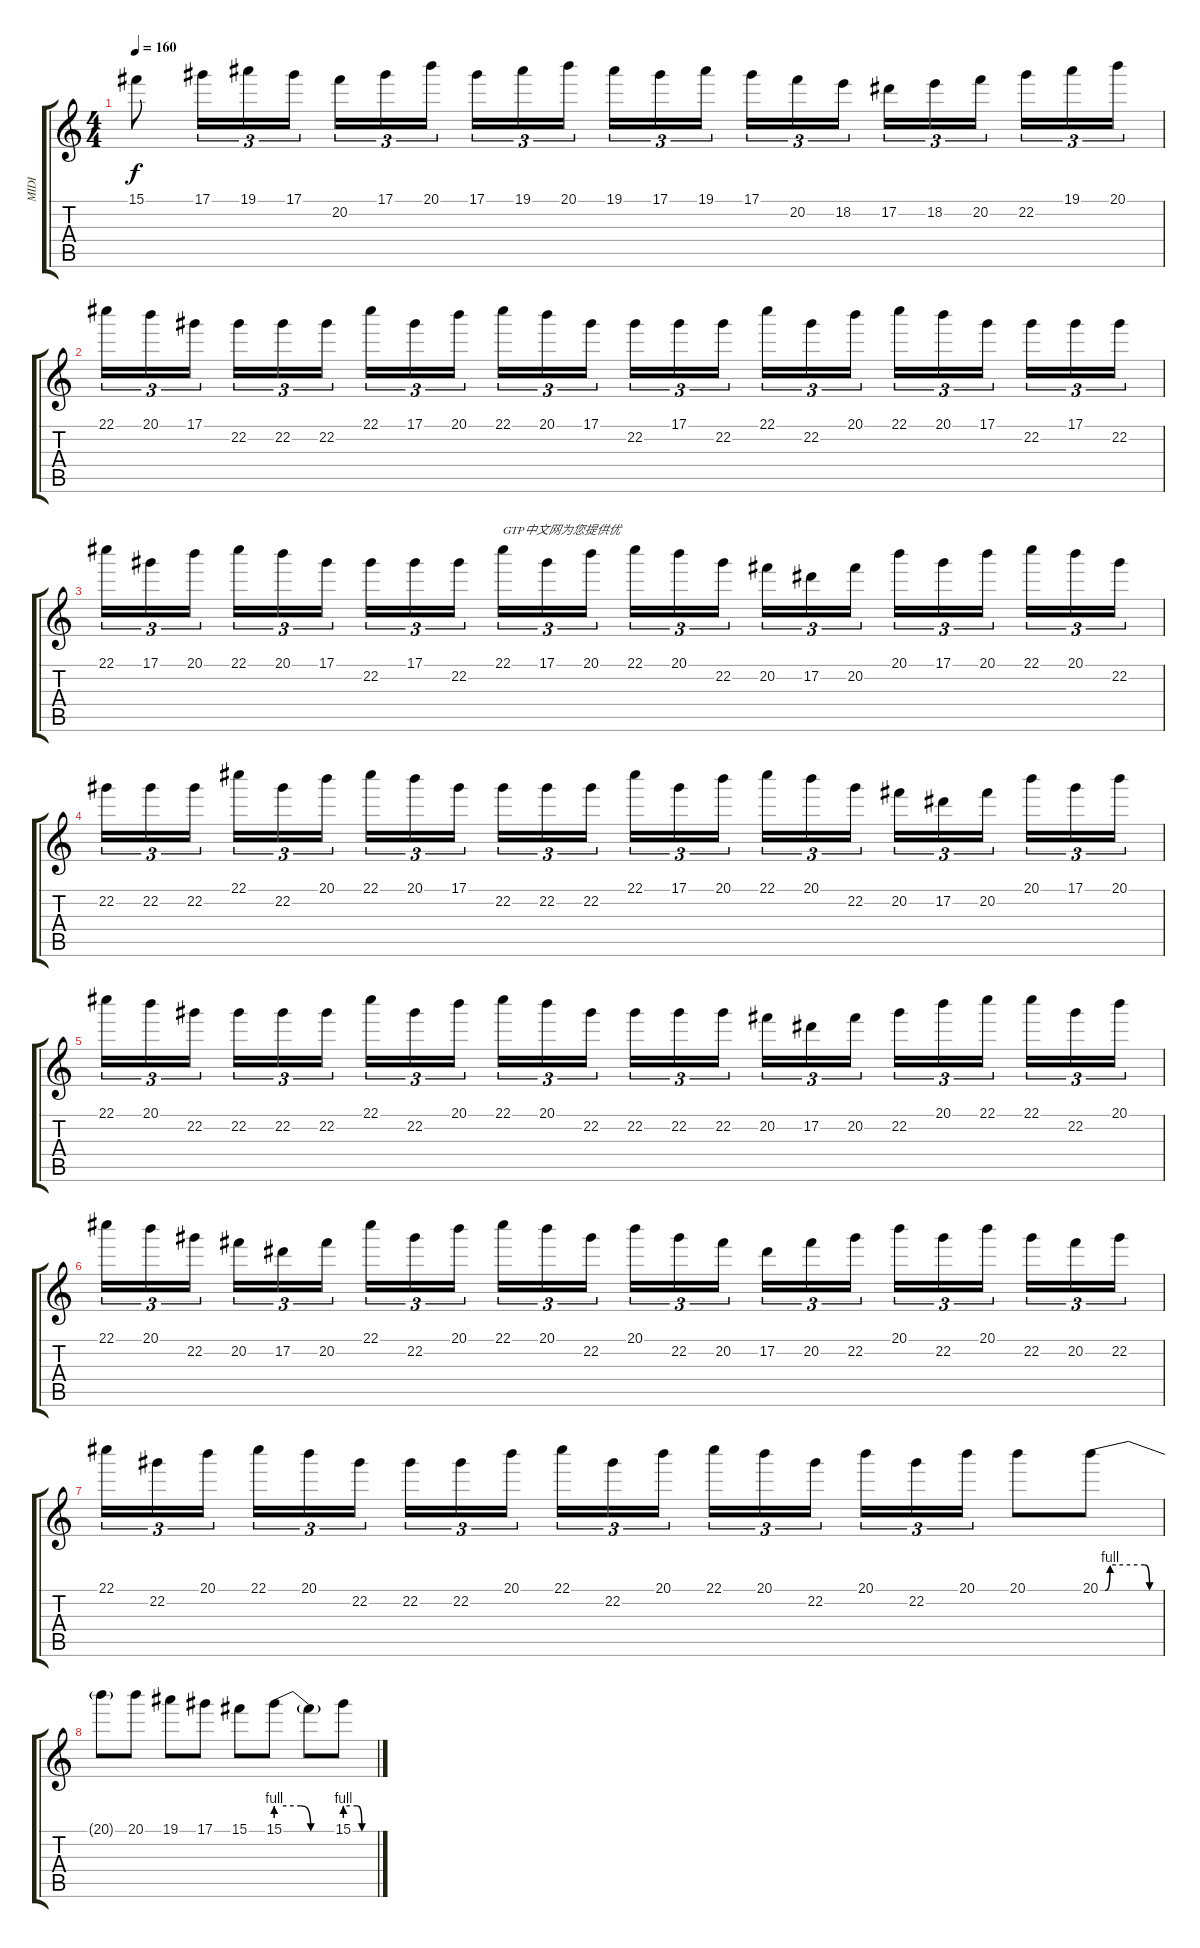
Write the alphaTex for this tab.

\track ("MIDI" "MIDI") {instrument distortionguitar}
\staff {score tabs}
\tuning (Eb4 Bb3 Gb3 Db3 Ab2 Eb2) {hide}
\ts (4 4)
\tempo 160
\clef g2
\ks c
15.1{t}.8{dy f} 17.1.16{tu (3 2)} 19.1.16{tu (3 2)} 17.1.16{tu (3 2)} 20.2.16{tu (3 2)} 17.1.16{tu (3 2)} 20.1.16{tu (3 2) beam splitsecondary} 17.1.16{tu (3 2)} 19.1.16{tu (3 2)} 20.1.16{tu (3 2)} 19.1.16{tu (3 2)} 17.1.16{tu (3 2)} 19.1.16{tu (3 2) beam splitsecondary} 17.1.16{tu (3 2)} 20.2.16{tu (3 2)} 18.2.16{tu (3 2)} 17.2.16{tu (3 2)} 18.2.16{tu (3 2)} 20.2.16{tu (3 2) beam splitsecondary} 22.2.16{tu (3 2)} 19.1.16{tu (3 2)} 20.1.16{tu (3 2)} |
22.1.16{tu (3 2)} 20.1.16{tu (3 2)} 17.1.16{tu (3 2) beam splitsecondary} 22.2.16{tu (3 2)} 22.2.16{tu (3 2)} 22.2.16{tu (3 2)} 22.1.16{tu (3 2)} 17.1.16{tu (3 2)} 20.1.16{tu (3 2) beam splitsecondary} 22.1.16{tu (3 2)} 20.1.16{tu (3 2)} 17.1.16{tu (3 2)} 22.2.16{tu (3 2)} 17.1.16{tu (3 2)} 22.2.16{tu (3 2) beam splitsecondary} 22.1.16{tu (3 2)} 22.2.16{tu (3 2)} 20.1.16{tu (3 2)} 22.1.16{tu (3 2)} 20.1.16{tu (3 2)} 17.1.16{tu (3 2) beam splitsecondary} 22.2.16{tu (3 2)} 17.1.16{tu (3 2)} 22.2.16{tu (3 2)} |
22.1.16{tu (3 2)} 17.1.16{tu (3 2)} 20.1.16{tu (3 2) beam splitsecondary} 22.1.16{tu (3 2)} 20.1.16{tu (3 2)} 17.1.16{tu (3 2)} 22.2.16{tu (3 2)} 17.1.16{tu (3 2)} 22.2.16{tu (3 2) beam splitsecondary} 22.1.16{tu (3 2) txt "GTP中文网为您提供优"} 17.1.16{tu (3 2)} 20.1.16{tu (3 2)} 22.1.16{tu (3 2)} 20.1.16{tu (3 2)} 22.2.16{tu (3 2) beam splitsecondary} 20.2.16{tu (3 2)} 17.2.16{tu (3 2)} 20.2.16{tu (3 2)} 20.1.16{tu (3 2)} 17.1.16{tu (3 2)} 20.1.16{tu (3 2) beam splitsecondary} 22.1.16{tu (3 2)} 20.1.16{tu (3 2)} 22.2.16{tu (3 2)} |
22.2.16{tu (3 2)} 22.2.16{tu (3 2)} 22.2.16{tu (3 2) beam splitsecondary} 22.1.16{tu (3 2)} 22.2.16{tu (3 2)} 20.1.16{tu (3 2)} 22.1.16{tu (3 2)} 20.1.16{tu (3 2)} 17.1.16{tu (3 2) beam splitsecondary} 22.2.16{tu (3 2)} 22.2.16{tu (3 2)} 22.2.16{tu (3 2)} 22.1.16{tu (3 2)} 17.1.16{tu (3 2)} 20.1.16{tu (3 2) beam splitsecondary} 22.1.16{tu (3 2)} 20.1.16{tu (3 2)} 22.2.16{tu (3 2)} 20.2.16{tu (3 2)} 17.2.16{tu (3 2)} 20.2.16{tu (3 2) beam splitsecondary} 20.1.16{tu (3 2)} 17.1.16{tu (3 2)} 20.1.16{tu (3 2)} |
22.1.16{tu (3 2)} 20.1.16{tu (3 2)} 22.2.16{tu (3 2) beam splitsecondary} 22.2.16{tu (3 2)} 22.2.16{tu (3 2)} 22.2.16{tu (3 2)} 22.1.16{tu (3 2)} 22.2.16{tu (3 2)} 20.1.16{tu (3 2) beam splitsecondary} 22.1.16{tu (3 2)} 20.1.16{tu (3 2)} 22.2.16{tu (3 2)} 22.2.16{tu (3 2)} 22.2.16{tu (3 2)} 22.2.16{tu (3 2) beam splitsecondary} 20.2.16{tu (3 2)} 17.2.16{tu (3 2)} 20.2.16{tu (3 2)} 22.2.16{tu (3 2)} 20.1.16{tu (3 2)} 22.1.16{tu (3 2) beam splitsecondary} 22.1.16{tu (3 2)} 22.2.16{tu (3 2)} 20.1.16{tu (3 2)} |
22.1.16{tu (3 2)} 20.1.16{tu (3 2)} 22.2.16{tu (3 2) beam splitsecondary} 20.2.16{tu (3 2)} 17.2.16{tu (3 2)} 20.2.16{tu (3 2)} 22.1.16{tu (3 2)} 22.2.16{tu (3 2)} 20.1.16{tu (3 2) beam splitsecondary} 22.1.16{tu (3 2)} 20.1.16{tu (3 2)} 22.2.16{tu (3 2)} 20.1.16{tu (3 2)} 22.2.16{tu (3 2)} 20.2.16{tu (3 2) beam splitsecondary} 17.2.16{tu (3 2)} 20.2.16{tu (3 2)} 22.2.16{tu (3 2)} 20.1.16{tu (3 2)} 22.2.16{tu (3 2)} 20.1.16{tu (3 2) beam splitsecondary} 22.2.16{tu (3 2)} 20.2.16{tu (3 2)} 22.2.16{tu (3 2)} |
22.1.16{tu (3 2)} 22.2.16{tu (3 2)} 20.1.16{tu (3 2) beam splitsecondary} 22.1.16{tu (3 2)} 20.1.16{tu (3 2)} 22.2.16{tu (3 2)} 22.2.16{tu (3 2)} 22.2.16{tu (3 2)} 20.1.16{tu (3 2) beam splitsecondary} 22.1.16{tu (3 2)} 22.2.16{tu (3 2)} 20.1.16{tu (3 2)} 22.1.16{tu (3 2)} 20.1.16{tu (3 2)} 22.2.16{tu (3 2) beam splitsecondary} 20.1.16{tu (3 2)} 22.2.16{tu (3 2)} 20.1.16{tu (3 2)} 20.1.8 20.1{be (custom 0 0 5 0 10 4 45 4 50 0 60 0)}.8 |
20.1{t}.8 20.1.8 19.1.8 17.1.8 15.1.8 15.1{be (custom 0 4 25 4 35 0 60 0)}.8 15.1{t}.8 15.1{be (custom 0 4 25 4 35 0 60 0)}.8
